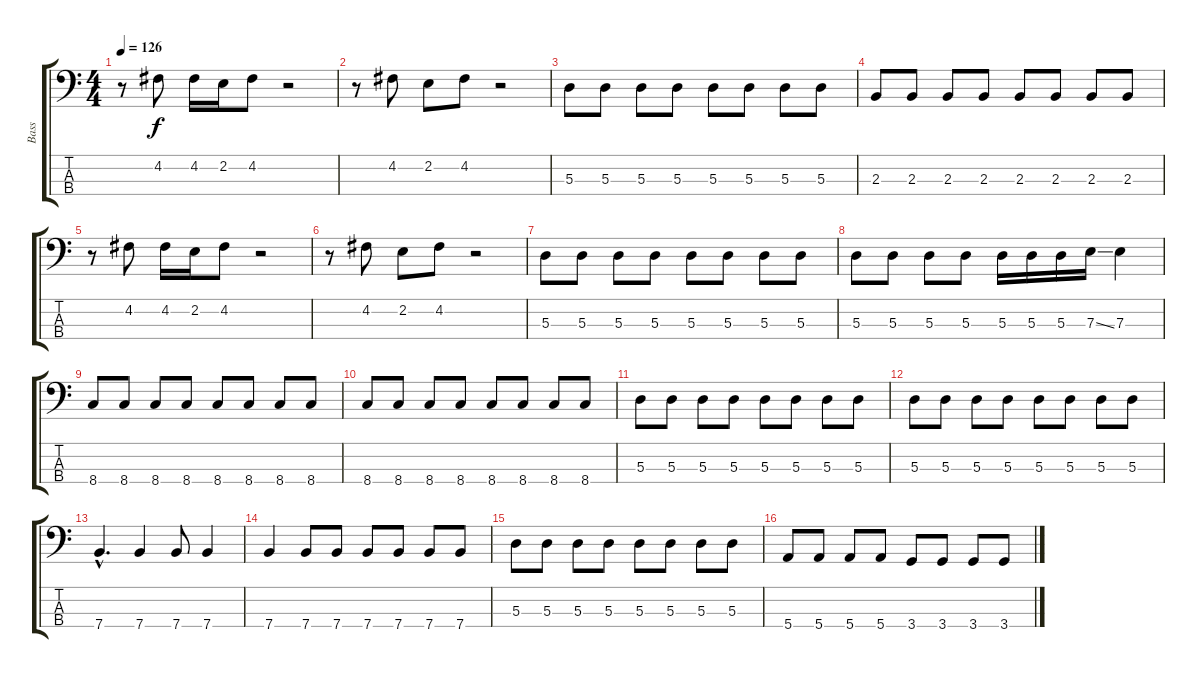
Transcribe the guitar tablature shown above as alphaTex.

\track ("Bass" "Bass") {instrument electricbassfinger}
\staff {score tabs}
\tuning (G2 D2 A1 E1) {hide}
\ts (4 4)
\tempo 126
\clef f4
\ks c
r.8{dy f} 4.2.8 4.2.16 2.2.16 4.2.8 r.2 |
r.8 4.2.8 2.2.8 4.2.8 r.2 |
5.3.8 5.3.8 5.3.8 5.3.8 5.3.8 5.3.8 5.3.8 5.3.8 |
2.3.8 2.3.8 2.3.8 2.3.8 2.3.8 2.3.8 2.3.8 2.3.8 |
r.8 4.2.8 4.2.16 2.2.16 4.2.8 r.2 |
r.8 4.2.8 2.2.8 4.2.8 r.2 |
5.3.8 5.3.8 5.3.8 5.3.8 5.3.8 5.3.8 5.3.8 5.3.8 |
5.3.8 5.3.8 5.3.8 5.3.8 5.3.16 5.3.16 5.3.16 7.3{ss}.16 7.3.4 |
8.4.8 8.4.8 8.4.8 8.4.8 8.4.8 8.4.8 8.4.8 8.4.8 |
8.4.8 8.4.8 8.4.8 8.4.8 8.4.8 8.4.8 8.4.8 8.4.8 |
5.3.8 5.3.8 5.3.8 5.3.8 5.3.8 5.3.8 5.3.8 5.3.8 |
5.3.8 5.3.8 5.3.8 5.3.8 5.3.8 5.3.8 5.3.8 5.3.8 |
7.4{hac}.4{d} 7.4.4 7.4.8 7.4.4 |
7.4.4 7.4.8 7.4.8 7.4.8 7.4.8 7.4.8 7.4.8 |
5.3.8 5.3.8 5.3.8 5.3.8 5.3.8 5.3.8 5.3.8 5.3.8 |
5.4.8 5.4.8 5.4.8 5.4.8 3.4.8 3.4.8 3.4.8 3.4.8
